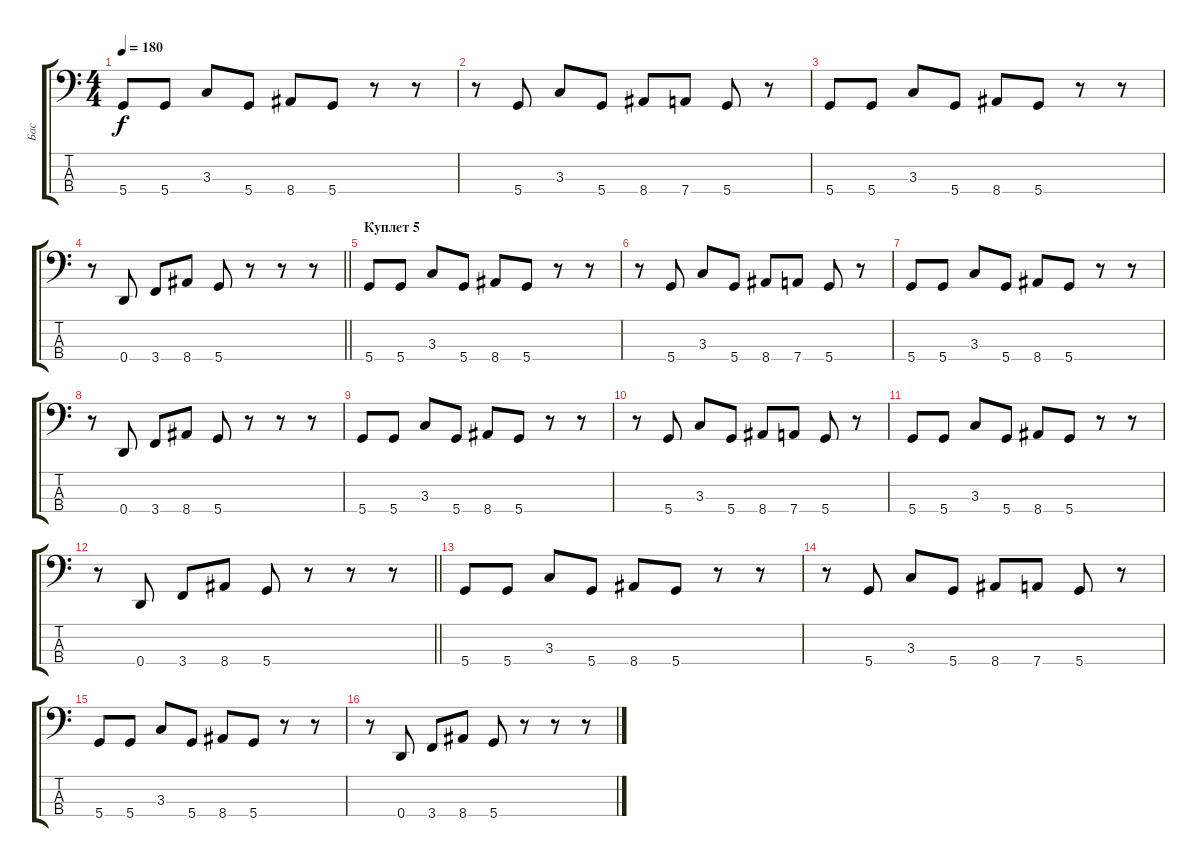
\track ("Бас" "Бас") {instrument electricbasspick}
\staff {score tabs}
\tuning (G2 D2 A1 D1) {hide}
\ts (4 4)
\tempo 180
\clef f4
\ks c
5.4.8{dy f} 5.4.8 3.3.8 5.4.8 8.4.8 5.4.8 r.8 r.8 |
r.8 5.4.8 3.3.8 5.4.8 8.4.8 7.4.8 5.4.8 r.8 |
5.4.8 5.4.8 3.3.8 5.4.8 8.4.8 5.4.8 r.8 r.8 |
\barLineRight lightlight
r.8 0.4.8 3.4.8 8.4.8 5.4.8 r.8 r.8 r.8 |
\section ("" "Куплет 5")
5.4.8 5.4.8 3.3.8 5.4.8 8.4.8 5.4.8 r.8 r.8 |
r.8 5.4.8 3.3.8 5.4.8 8.4.8 7.4.8 5.4.8 r.8 |
5.4.8 5.4.8 3.3.8 5.4.8 8.4.8 5.4.8 r.8 r.8 |
r.8 0.4.8 3.4.8 8.4.8 5.4.8 r.8 r.8 r.8 |
5.4.8 5.4.8 3.3.8 5.4.8 8.4.8 5.4.8 r.8 r.8 |
r.8 5.4.8 3.3.8 5.4.8 8.4.8 7.4.8 5.4.8 r.8 |
5.4.8 5.4.8 3.3.8 5.4.8 8.4.8 5.4.8 r.8 r.8 |
\barLineRight lightlight
r.8 0.4.8 3.4.8 8.4.8 5.4.8 r.8 r.8 r.8 |
5.4.8 5.4.8 3.3.8 5.4.8 8.4.8 5.4.8 r.8 r.8 |
r.8 5.4.8 3.3.8 5.4.8 8.4.8 7.4.8 5.4.8 r.8 |
5.4.8 5.4.8 3.3.8 5.4.8 8.4.8 5.4.8 r.8 r.8 |
r.8 0.4.8 3.4.8 8.4.8 5.4.8 r.8 r.8 r.8
